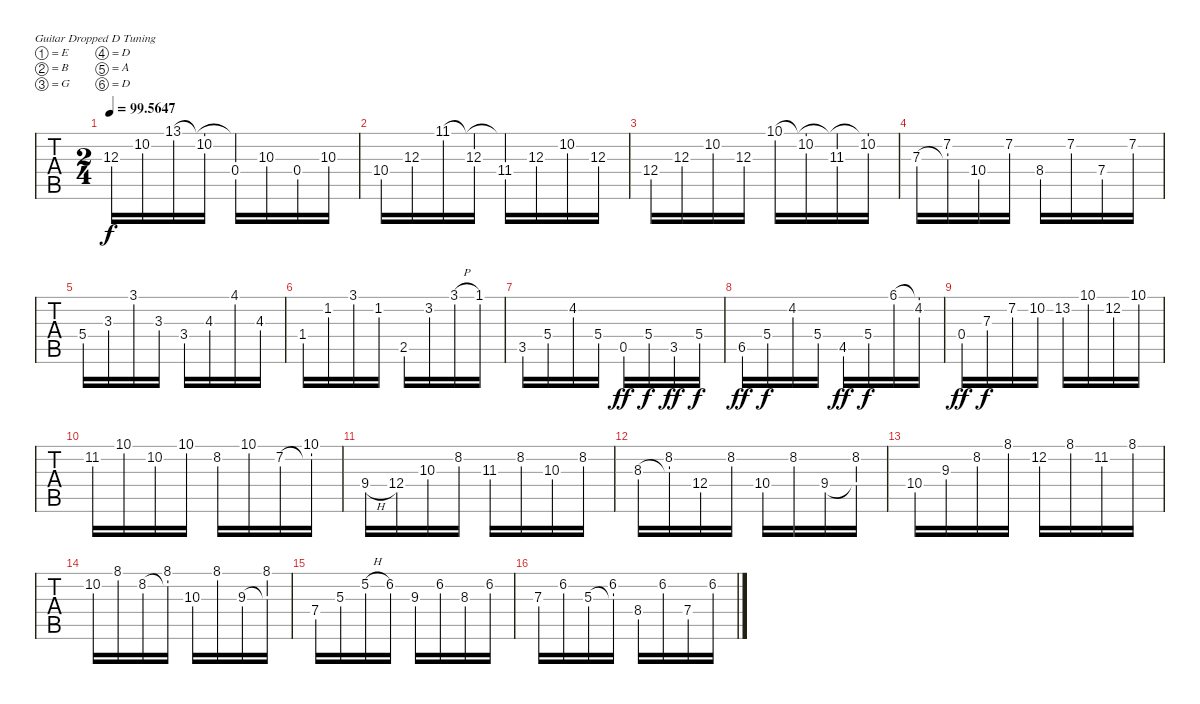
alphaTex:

\bracketExtendMode groupsimilarinstruments
\singleTrackTrackNamePolicy hidden
\multiTrackTrackNamePolicy hidden
\firstSystemTrackNameOrientation horizontal
\otherSystemsTrackNameOrientation horizontal
\track ("Classic Guitar" "N-Gt") {instrument acousticguitarnylon}
\staff {tabs}
\tuning (E4 B3 G3 D3 A2 D2)
\ts (2 4)
\tempo
99.5647
\accidentals auto
\clef g2
\ottava regular
\simile none
\scale
1.13241
\ks c
12.3.16{dy f} 10.2.16 13.1.16 (10.2 13.1{t}).16 (13.1{t} 0.4).16 10.3.16 0.4.16 10.3.16 |
\scale
0.955864 10.4.16 12.3.16 11.1.16 (12.3 11.1{t}).16 (11.1{t} 11.4).16 12.3.16 10.2.16 12.3.16 |
\scale
0.955864 12.4.16 12.3.16 10.2.16 12.3.16 10.1.16 (10.2 10.1{t}).16 (11.3 10.1{t}).16 (10.1{t} 10.2).16 |
\scale
0.955864 7.3.16 (7.2 7.3{t}).16 10.4.16 7.2.16 8.4.16 7.2.16 7.4.16 7.2.16 |
\scale
1.13241 5.4.16 3.3.16 3.1.16 3.3.16 3.4.16 4.3.16 4.1.16 4.3.16 |
\scale
0.955864 1.4.16 1.2.16 3.1.16 1.2.16 2.5.16 3.2.16 3.1{h}.16 1.1.16 |
\scale
0.955864 3.5.16 5.4.16 4.2.16 5.4.16 0.5.16{dy ff} 5.4.16{dy f} 3.5.16{dy ff} 5.4.16{dy f} |
\scale
0.955864 6.5.16{dy ff} 5.4.16{dy f} 4.2.16 5.4.16 4.5.16{dy ff} 5.4.16{dy f} 6.1.16 (6.1{t} 4.2).16 |
\scale
1.13241 0.4.16{dy ff} 7.3.16{dy f} 7.2.16 10.2.16 13.2.16 10.1.16 12.2.16 10.1.16 |
\scale
0.955864 11.2.16 10.1.16 10.2.16 10.1.16 8.2.16 10.1.16 7.2.16 (10.1 7.2{t}).16 |
\scale
0.955864 9.4{h}.16 12.4.16 10.3.16 8.2.16 11.3.16 8.2.16 10.3.16 8.2.16 |
\scale
0.955864 8.3.16 (8.2 8.3{t}).16 12.4.16 8.2.16 10.4.16 8.2.16 9.4.16 (8.2 9.4{t}).16 |
\scale
1.13241 10.4.16 9.3.16 8.2.16 8.1.16 12.2.16 8.1.16 11.2.16 8.1.16 |
\scale
0.955864 10.2.16 8.1.16 8.2.16 (8.1 8.2{t}).16 10.3.16 8.1.16 9.3.16 (8.1 9.3{t}).16 |
\scale
0.955864 7.4.16 5.3.16 5.2{h}.16 6.2.16 9.3.16 6.2.16 8.3.16 6.2.16 |
\scale
0.955864 7.3.16 6.2.16 5.3.16 (6.2 5.3{t}).16 8.4.16 6.2.16 7.4.16 6.2.16
